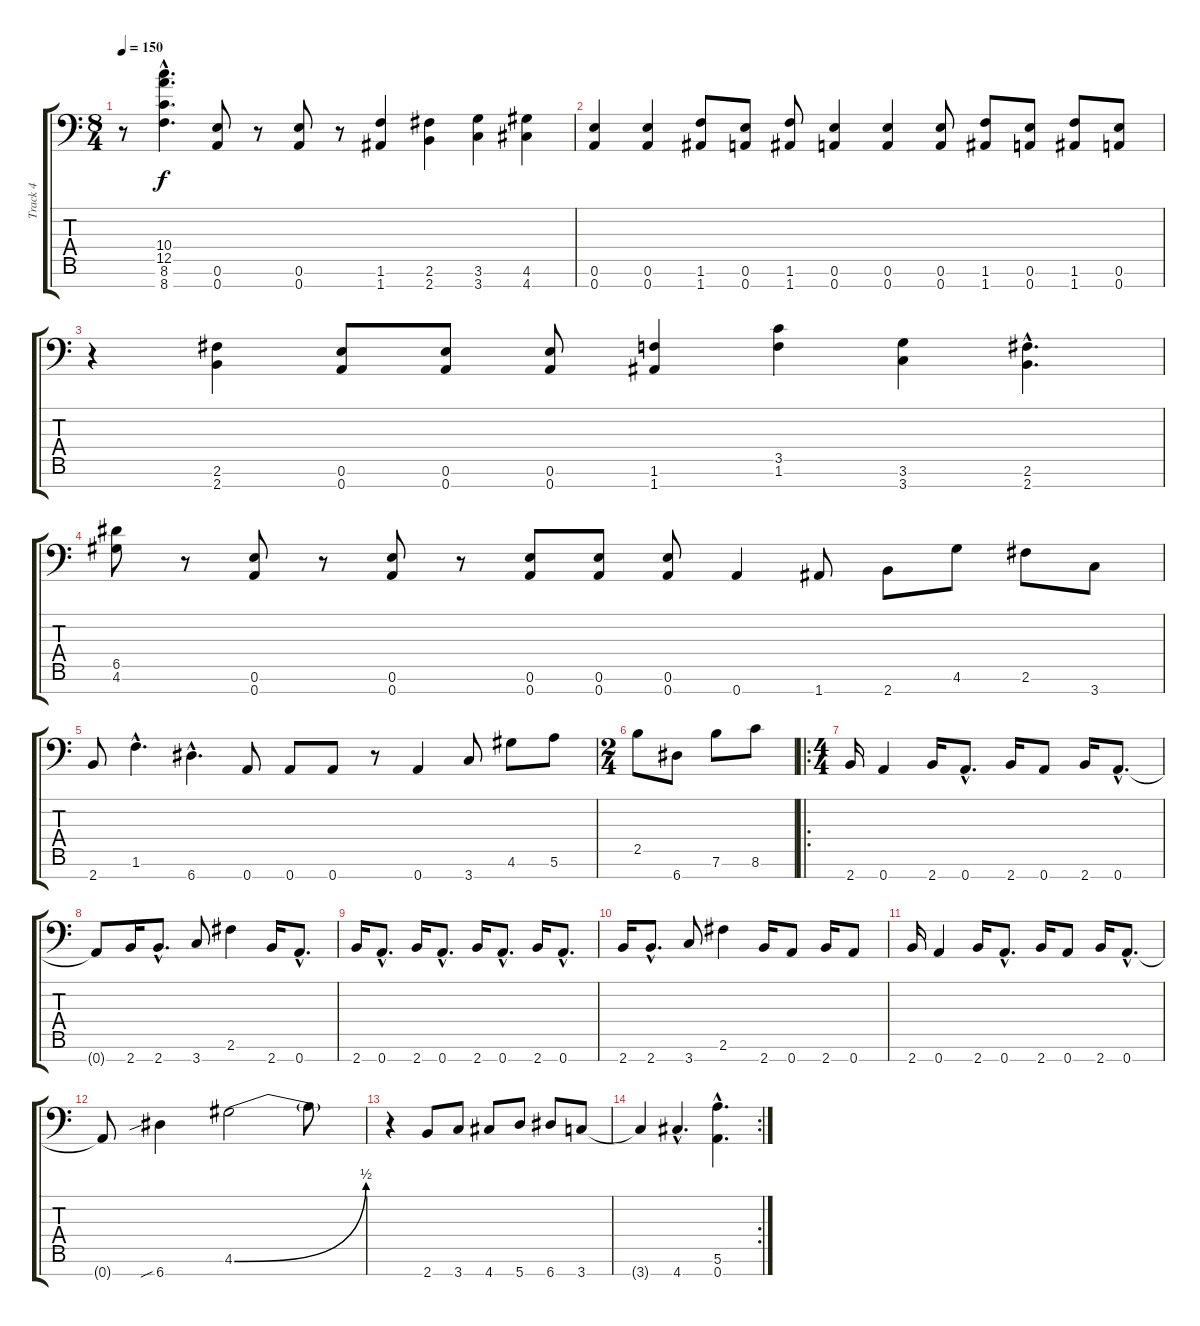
\track ("Track 4" "Track 4") {instrument distortionguitar}
\staff {score tabs}
\tuning (E4 B3 G3 D3 A2 E2 A1) {hide}
\ts (8 4)
\tempo 150
\clef f4
\ks c
r.8{dy f} (10.4{hac} 12.5{hac} 8.6{hac} 8.7{hac}).4{d} (0.6 0.7).8 r.8 (0.6 0.7).8 r.8 (1.6 1.7).4 (2.6 2.7).4 (3.6 3.7).4 (4.6 4.7).4 |
(0.6 0.7).4 (0.6 0.7).4 (1.6 1.7).8 (0.6 0.7).8 (1.6 1.7).8 (0.6 0.7).4 (0.6 0.7).4 (0.6 0.7).8 (1.6 1.7).8 (0.6 0.7).8 (1.6 1.7).8 (0.6 0.7).8 |
r.4 (2.6 2.7).4 (0.6 0.7).8 (0.6 0.7).8 (0.6 0.7).8 (1.6 1.7).4 (3.5 1.6).4 (3.6 3.7).4 (2.6{hac} 2.7{hac}).4{d} |
(6.5 4.6).8 r.8 (0.6 0.7).8 r.8 (0.6 0.7).8 r.8 (0.6 0.7).8 (0.6 0.7).8 (0.6 0.7).8 0.7.4 1.7.8 2.7.8 4.6.8 2.6.8 3.7.8 |
2.7.8 1.6{hac}.4{d} 6.7{hac}.4{d} 0.7.8 0.7.8 0.7.8 r.8 0.7.4 3.7.8 4.6.8 5.6.8 |
\ts (2 4)
2.5.8 6.7.8 7.6.8 8.6.8 |
\ro
\ts (4 4)
2.7.16 0.7.4 2.7.16 0.7{hac}.8{d} 2.7.16 0.7.8 2.7.16 0.7{hac}.8{d} |
0.7{t}.8 2.7.16 2.7{hac}.8{d} 3.7.8 2.6.4 2.7.16 0.7{hac}.8{d} |
2.7.16 0.7{hac}.8{d} 2.7.16 0.7{hac}.8{d} 2.7.16 0.7{hac}.8{d} 2.7.16 0.7{hac}.8{d} |
2.7.16 2.7{hac}.8{d} 3.7.8 2.6.4 2.7.16 0.7.8 2.7.16 0.7.8 |
2.7.16 0.7.4 2.7.16 0.7{hac}.8{d} 2.7.16 0.7.8 2.7.16 0.7{hac}.8{d} |
0.7{t}.8 6.7{sib}.4 4.6{be (bend 0 0 60 2)}.2 4.6{t}.8 |
r.4 2.7.8 3.7.8 4.7.8 5.7.8 6.7.8 3.7.8 |
\rc 2
3.7{t}.4 4.7{hac}.4{d} (5.6{hac} 0.7{hac}).4{d}
